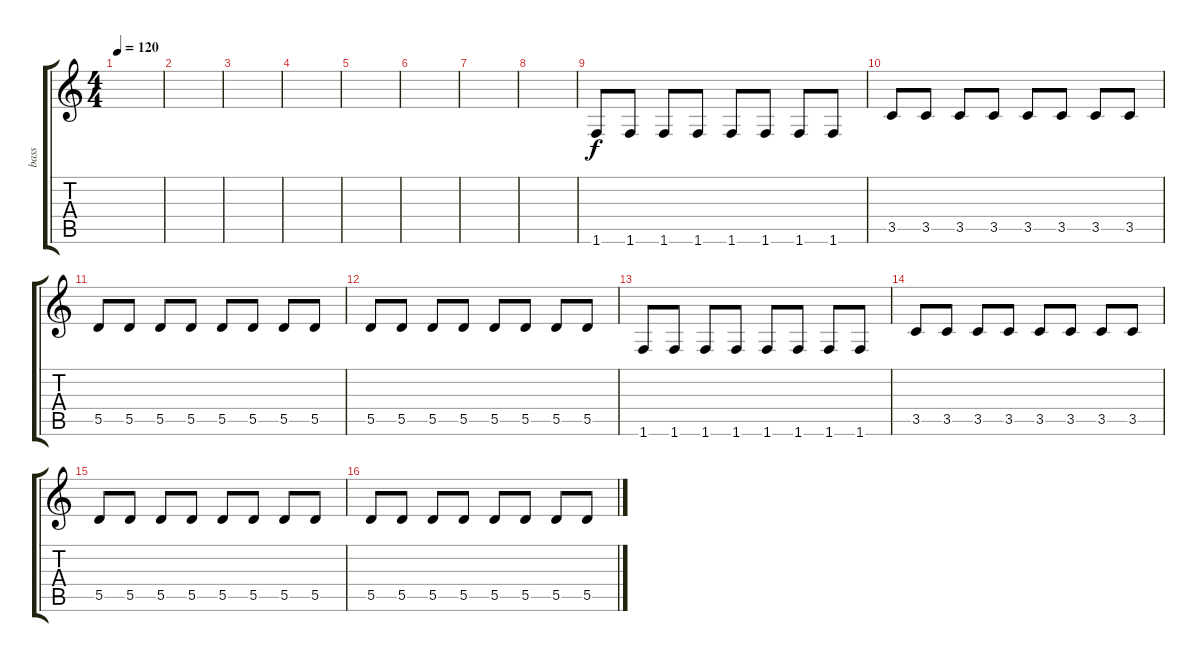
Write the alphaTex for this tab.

\track ("bass" "bass") {instrument electricbasspick}
\staff {score tabs}
\tuning (E4 B3 G3 D3 A2 E2) {hide}
\ts (4 4)
\tempo 120
\clef g2
\ks c
|
|
|
|
|
|
|
|
1.6.8 1.6.8 1.6.8 1.6.8 1.6.8 1.6.8 1.6.8 1.6.8 |
3.5.8 3.5.8 3.5.8 3.5.8 3.5.8 3.5.8 3.5.8 3.5.8 |
5.5.8 5.5.8 5.5.8 5.5.8 5.5.8 5.5.8 5.5.8 5.5.8 |
5.5.8 5.5.8 5.5.8 5.5.8 5.5.8 5.5.8 5.5.8 5.5.8 |
1.6.8 1.6.8 1.6.8 1.6.8 1.6.8 1.6.8 1.6.8 1.6.8 |
3.5.8 3.5.8 3.5.8 3.5.8 3.5.8 3.5.8 3.5.8 3.5.8 |
5.5.8 5.5.8 5.5.8 5.5.8 5.5.8 5.5.8 5.5.8 5.5.8 |
5.5.8 5.5.8 5.5.8 5.5.8 5.5.8 5.5.8 5.5.8 5.5.8
